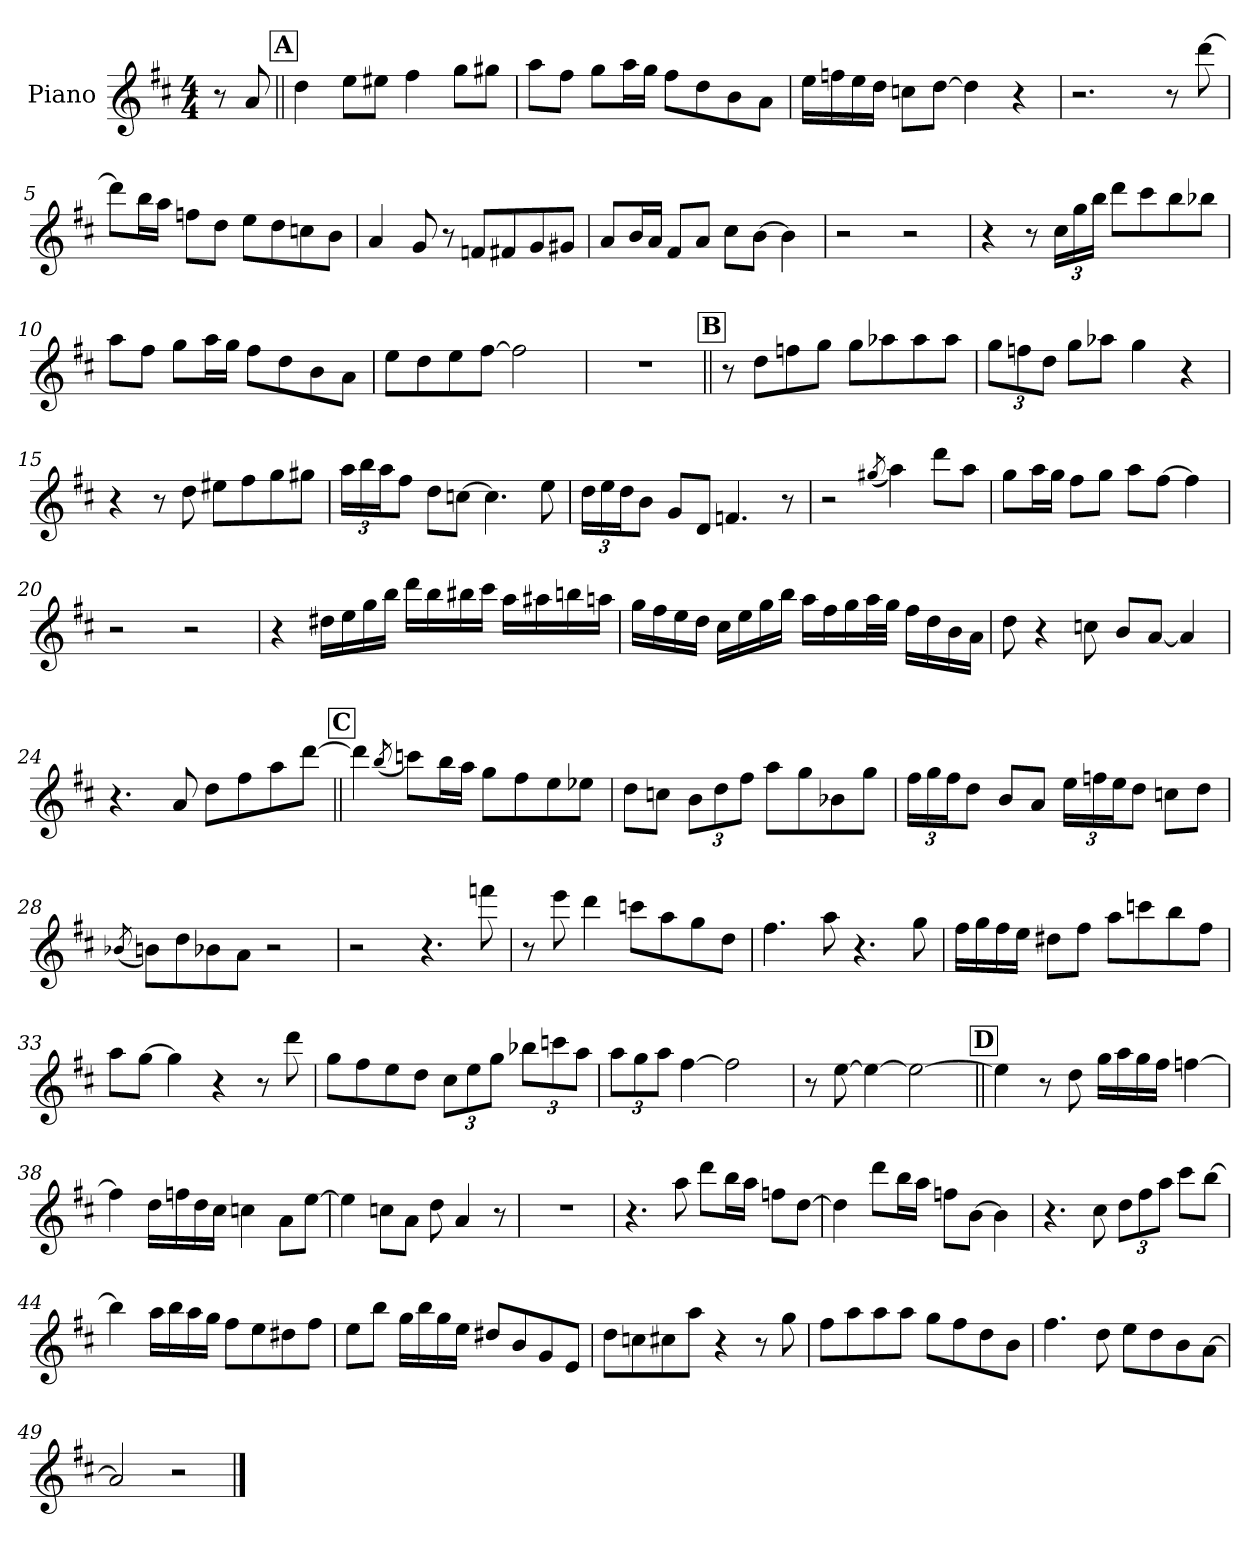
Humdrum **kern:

**kern
*part1
*staff1
*I"Piano
*I'Pno.
*clefG2
*k[f#c#]
*M4/4
=
8r
8a/
!!LO:REH:place=s1:a:B:fs=14:t=A
=1||
4dd\
8ee\L
8ee#X\J
4ff#\
8gg\L
8gg#X\J
=2
8aa\L
8ff#\J
8gg\L
16aa\L
16gg\JJ
8ff#\L
8dd\
8b\
8a\J
=3
16ee\LL
16ffn\
16ee\
16dd\JJ
8ccn\L
[8dd\J
4dd\]
4r
=4
2.r
8r
[8ddd\
!!LO:LB:g=z
=5
8ddd\L]
16bb\L
16aa\JJ
8ffn\L
8dd\J
8ee\L
8dd\
8ccn\
8b\J
=6
4a/
8g/
8r
8fn/L
8f#X/
8g/
8g#X/J
=7
8a/L
16b/L
16a/JJ
8f#/L
8a/J
8cc#\L
[8b\J
4b\]
=8
2r
2r
!!LO:LB:g=z
=9
4r
8r
*Xbrackettup
24cc#\LL
24gg\
24bb\JJ
8ddd\L
8ccc#\
8bb\
8bb-X\J
=10
8aa\L
8ff#\J
8gg\L
16aa\L
16gg\JJ
8ff#\L
8dd\
8b\
8a\J
=11
8ee\L
8dd\
8ee\
[8ff#\J
2ff#\]
=12
1r
!!LO:LB:g=z
!!LO:REH:place=s1:a:B:fs=14:t=B
=13||
8r
8dd\L
8ffn\
8gg\J
8gg\L
8aa-X\
8aa-\
8aa-\J
=14
12gg\L
12ffn\
12dd\J
8gg\L
8aa-X\J
4gg\
4r
=15
4r
8r
8dd\
8ee#X\L
8ff#\
8gg\
8gg#X\J
=16
24aa\LL
24bb\
24aa\J
8ff#\J
8dd\L
[8ccn\J
4.cc\]
8ee\
!!LO:LB:g=z
=17
24dd\LL
24ee\
24dd\J
8b\J
8g/L
8d/J
4.fn/
8r
=18
2r
(8qgg#X/
4aa\)
8ddd\L
8aa\J
=19
8gg\L
16aa\L
16gg\JJ
8ff#\L
8gg\J
8aa\L
[8ff#\J
4ff#\]
=20
2r
2r
!!LO:LB:g=z
=21
4r
16dd#X\LL
16ee\
16gg\
16bb\JJ
16ddd\LL
16bb\
16bb#X\
16ccc#\JJ
16aa\LL
16aa#X\
16bbn\
16aan\JJ
=22
16gg\LL
16ff#\
16ee\
16dd\JJ
16cc#\LL
16ee\
16gg\
16bb\JJ
16aa\LL
16ff#\
16gg\
32aa\L
32gg\JJJ
16ff#\LL
16dd\
16b\
16a\JJ
=23
8dd\
4r
8ccn\
8b/L
[8a/J
4a/]
=24
4.r
8a/
8dd\L
8ff#\
8aa\
[8ddd\J
!!LO:LB:g=z
!!LO:REH:place=s1:a:B:fs=14:t=C
=25||
4ddd\]
(8qbb/
8cccn\L)
16bb\L
16aa\JJ
8gg\L
8ff#\
8ee\
8ee-X\J
=26
8dd\L
8ccn\J
12b\L
12dd\
12ff#\J
8aa\L
8gg\
8b-X\
8gg\J
=27
24ff#\LL
24gg\
24ff#\J
8dd\J
8b/L
8a/J
24ee\LL
24ffn\
24ee\J
8dd\J
8ccn\L
8dd\J
=28
(8qb-X/
8bn\L)
8dd\
8b-X\
8a\J
2r
!!LO:LB:g=z
=29
2r
4.r
8fffn\
=30
8r
8eee\
4ddd\
8cccn\L
8aa\
8gg\
8dd\J
=31
4.ff#\
8aa\
4.r
8gg\
=32
16ff#\LL
16gg\
16ff#\
16ee\JJ
8dd#X\L
8ff#\J
8aa\L
8cccn\
8bb\
8ff#\J
!!LO:LB:g=z
=33
8aa\L
[8gg\J
4gg\]
4r
8r
8ddd\
=34
8gg\L
8ff#\
8ee\
8dd\J
12cc#\L
12ee\
12gg\J
12bb-X\L
12cccn\
12aa\J
=35
12aa\L
12gg\
12aa\J
[4ff#\
2ff#\]
=36
8r
[8ee\
4ee\_
2ee\_
!!LO:PB:g=z
!!LO:REH:place=s1:a:B:fs=14:t=D
=37||
4ee\]
8r
8dd\
16gg\LL
16aa\
16gg\
16ff#\JJ
[4ffn\
=38
4ff\]
16dd\LL
16ffn\
16dd\
16cc#\JJ
4ccn\
8a\L
[8ee\J
=39
4ee\]
8ccn\L
8a\J
8dd\
4a/
8r
=40
1r
!!LO:LB:g=z
=41
4.r
8aa\
8ddd\L
16bb\L
16aa\JJ
8ffn\L
[8dd\J
=42
4dd\]
8ddd\L
16bb\L
16aa\JJ
8ffn\L
[8b\J
4b\]
=43
4.r
8cc#\
12dd\L
12ff#\
12aa\J
8ccc#\L
[8bb\J
=44
4bb\]
16aa\LL
16bb\
16aa\
16gg\JJ
8ff#\L
8ee\
8dd#X\
8ff#\J
!!LO:LB:g=z
=45
8ee\L
8bb\J
16gg\LL
16bb\
16gg\
16ee\JJ
8dd#X/L
8b/
8g/
8e/J
=46
8dd\L
8ccn\
8cc#X\
8aa\J
4r
8r
8gg\
=47
8ff#\L
8aa\
8aa\
8aa\J
8gg\L
8ff#\
8dd\
8b\J
=48
4.ff#\
8dd\
8ee\L
8dd\
8b\
[8a\J
=49
2a/]
2r
==
*-
